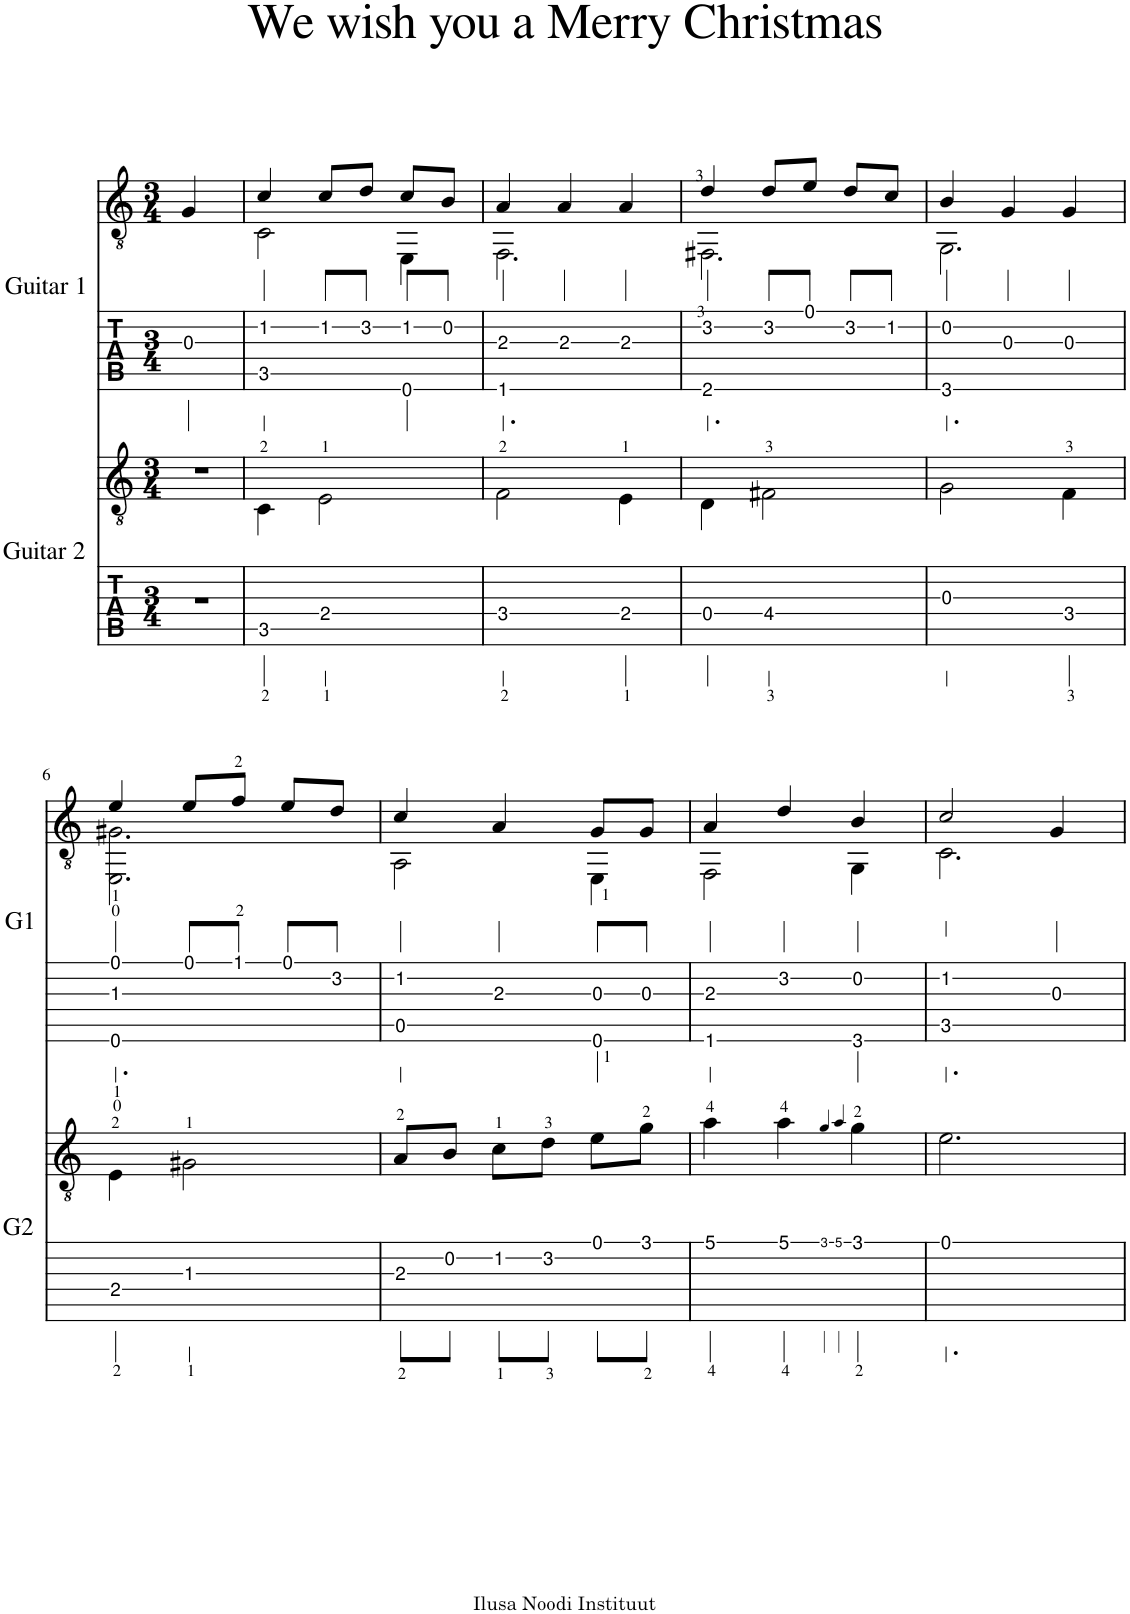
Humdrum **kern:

**kern	**kern	**kern	**kern
*part2	*part2	*part1	*part1
*staff4	*staff3	*staff2	*staff1
*I"Guitar 2	*	*I"Guitar 1	*
*I'G2	*	*I'G1	*
*stria6	*	*stria6	*
*	*clefGv2	*	*clefGv2
*k[]	*	*k[]	*
*M3/4	*M3/4	*M3/4	*M3/4
=1	=1	=1	=1
4r	2.r	4G\	4G/
2ryy	.	2ryy	2ryy
=2	=2	=2	=2
*	*	*^	*^
4C\	4C\	4c/	2C\	4c/	2C\
2E\	2E\	8c/L	.	8c/L	.
.	.	8d/J	.	8d/J	.
.	.	8c/L	4EE\	8c/L	4EE\
.	.	8B/J	.	8B/J	.
=3	=3	=3	=3	=3	=3
2F\	2F\	4A/	2.FF\	4A/	2.FF\
.	.	4A/	.	4A/	.
4E\	4E\	4A/	.	4A/	.
=4	=4	=4	=4	=4	=4
4D\	4D\	4d/	2.FF#\	4d/	2.FF#X\
2F#X\	2F#X\	8d/L	.	8d/L	.
.	.	8e/J	.	8e/J	.
.	.	8d/L	.	8d/L	.
.	.	8c/J	.	8c/J	.
=5	=5	=5	=5	=5	=5
2G\	2G\	4B/	2.GG\	4B/	2.GG\
.	.	4G/	.	4G/	.
4F\	4F\	4G/	.	4G/	.
!!LO:LB:g=z	!!
=6	=6	=6	=6	=6	=6
4E\	4E\	4e/	2.EE\ 2.G#\	4e/	2.EE\ 2.G#X\
2G#X\	2G#X\	8e/L	.	8e/L	.
.	.	8f/J	.	8f/J	.
.	.	8e/L	.	8e/L	.
.	.	8d/J	.	8d/J	.
=7	=7	=7	=7	=7	=7
8A\L	8A/L	4c/	2AA\	4c/	2AA\
8B\J	8B/J	.	.	.	.
8c\L	8c\L	4A/	.	4A/	.
8d\J	8d\J	.	.	.	.
8e\L	8e\L	8G/L	4EE\	8G/L	4EE\
8g\J	8g\J	8G/J	.	8G/J	.
=8	=8	=8	=8	=8	=8
4a\	4a\	4A/	2FF\	4A/	2FF\
4a\	4a\	4d/	.	4d/	.
4qg\	4qg/	.	.	.	.
4qa\	4qa/	.	.	.	.
4g\	4g\	4B/	4GG\	4B/	4GG\
=9	=9	=9	=9	=9	=9
2.e\	2.e\	2c/	2.C\	2c/	2.C\
.	.	4G/	.	4G/	.
*	*	*v	*v	*	*
*	*	*	*v	*v
=	=	=	=
*-	*-	*-	*-
